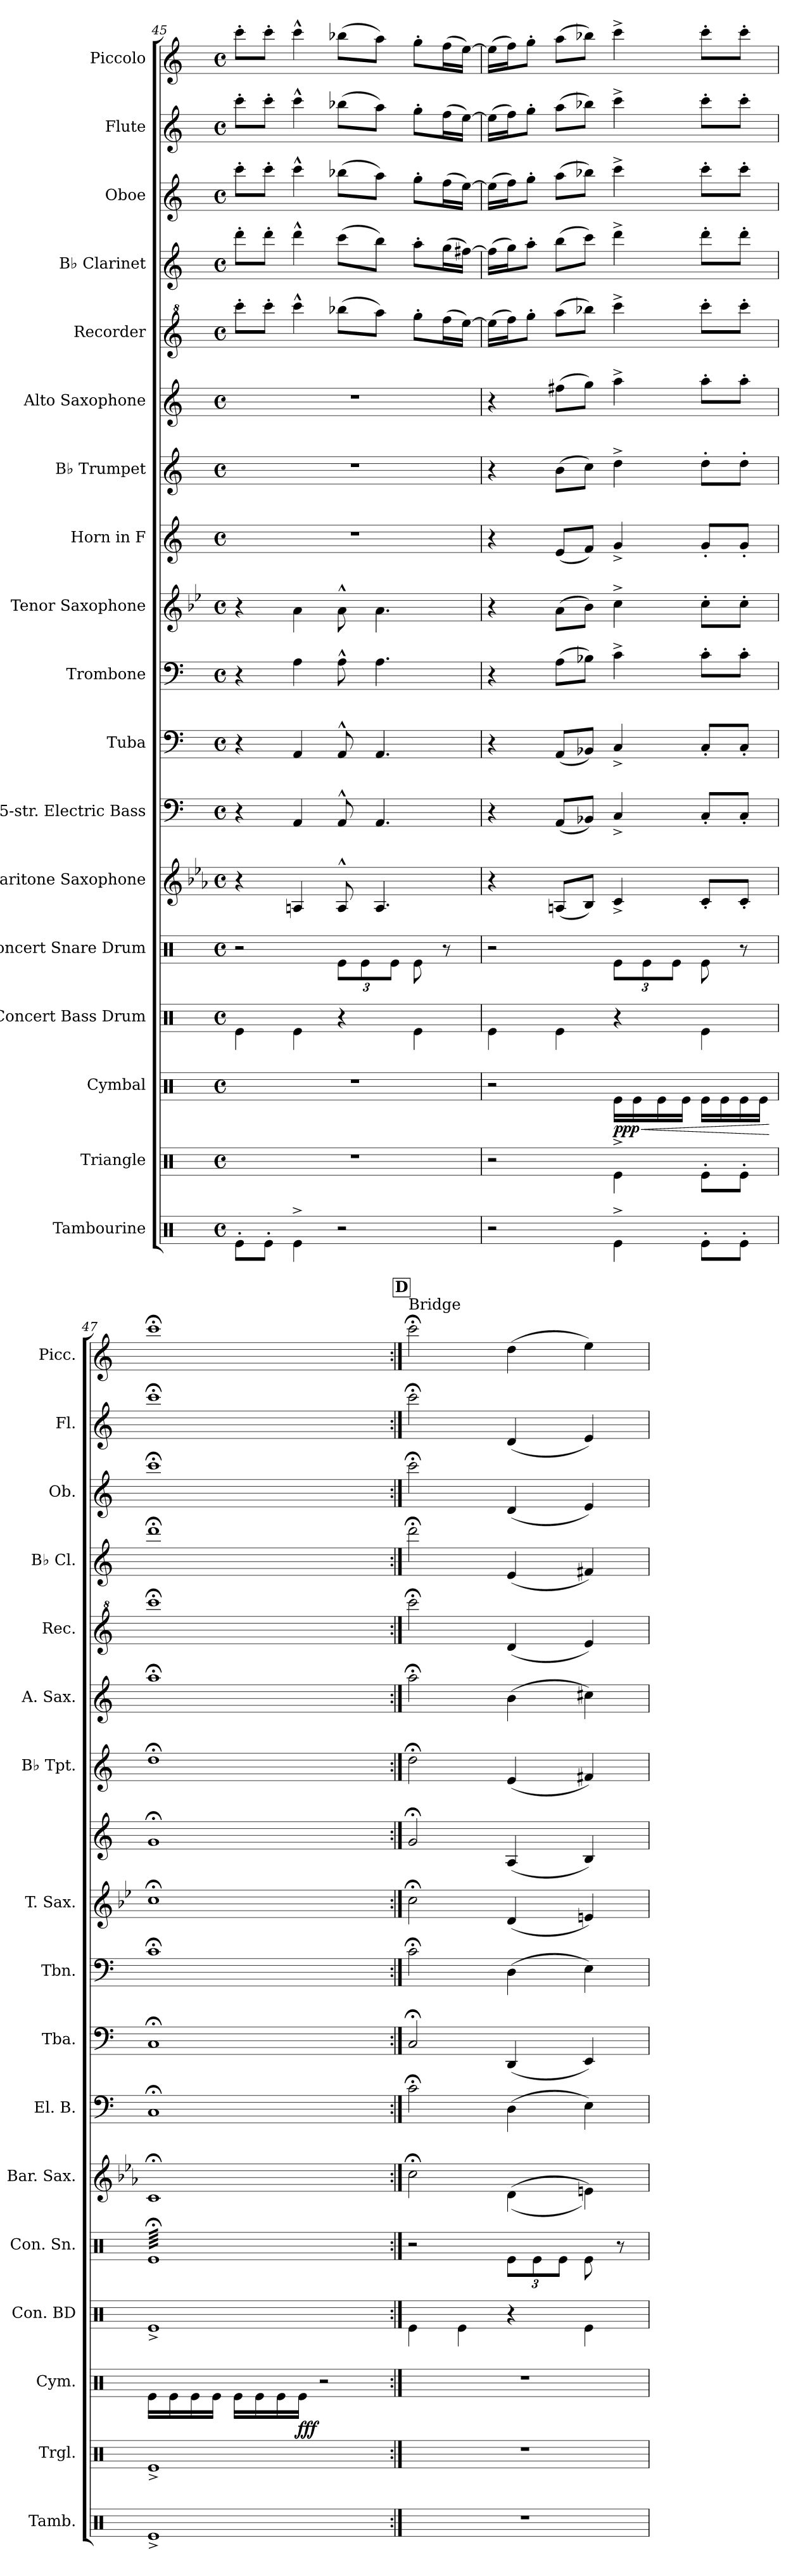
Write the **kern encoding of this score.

**kern	**kern	**kern	**dynam	**kern	**kern	**kern	**kern	**kern	**kern	**kern	**kern	**kern	**kern	**kern	**kern	**kern	**kern	**kern
*part18	*part17	*part16	*part16	*part15	*part14	*part13	*part12	*part11	*part10	*part9	*part8	*part7	*part6	*part5	*part4	*part3	*part2	*part1
*staff18	*staff17	*staff16	*staff16	*staff15	*staff14	*staff13	*staff12	*staff11	*staff10	*staff9	*staff8	*staff7	*staff6	*staff5	*staff4	*staff3	*staff2	*staff1
*I"Tambourine	*I"Triangle	*I"Cymbal	*	*I"Concert Bass Drum	*I"Concert Snare Drum	*I"Baritone Saxophone	*I"5-str. Electric Bass	*I"Tuba	*I"Trombone	*I"Tenor Saxophone	*I"Horn in F	*I"B♭ Trumpet	*I"Alto Saxophone	*I"Recorder	*I"B♭ Clarinet	*I"Oboe	*I"Flute	*I"Piccolo
*I'Tamb.	*I'Trgl.	*I'Cym.	*	*I'Con. BD	*I'Con. Sn.	*I'Bar. Sax.	*I'El. B.	*I'Tba.	*I'Tbn.	*I'T. Sax.	*	*I'B♭ Tpt.	*I'A. Sax.	*I'Rec.	*I'B♭ Cl.	*I'Ob.	*I'Fl.	*I'Picc.
*clefX	*clefX	*clefX	*	*clefX	*clefX	*clefG2	*clefF4	*clefF4	*clefF4	*clefG2	*clefG2	*clefG2	*clefG2	*clefG^2	*clefG2	*clefG2	*clefG2	*clefG2
*	*	*	*	*	*	*ITrd12c21	*ITrd7c12	*	*	*ITrd8c14	*ITrd4c7	*ITrd1c2	*ITrd5c9	*	*ITrd1c2	*	*	*ITrd-7c-12
*k[]	*k[]	*k[]	*	*k[]	*k[]	*k[b-e-a-]	*k[]	*k[]	*k[]	*k[b-e-]	*k[b-]	*k[b-e-]	*k[b-e-a-]	*k[]	*k[b-e-]	*k[]	*k[]	*k[]
*M4/4	*M4/4	*M4/4	*	*M4/4	*M4/4	*M4/4	*M4/4	*M4/4	*M4/4	*M4/4	*M4/4	*M4/4	*M4/4	*M4/4	*M4/4	*M4/4	*M4/4	*M4/4
*met(c)	*met(c)	*met(c)	*	*met(c)	*met(c)	*met(c)	*met(c)	*met(c)	*met(c)	*met(c)	*met(c)	*met(c)	*met(c)	*met(c)	*met(c)	*met(c)	*met(c)	*met(c)
=45	=45	=45	=45	=45	=45	=45	=45	=45	=45	=45	=45	=45	=45	=45	=45	=45	=45	=45
8Re'\L	1r	1r	.	4Re\	2r	4r	4r	4r	4r	4r	1r	1r	1r	8cccc'\L	8ccc'\L	8ccc'\L	8ccc'\L	8cccc'\L
8Re'\J	.	.	.	.	.	.	.	.	.	.	.	.	.	8cccc'\J	8ccc'\J	8ccc'\J	8ccc'\J	8cccc'\J
4Re^\	.	.	.	4Re\	.	4AAn/	4AAA/	4AA/	4A\	4A\	.	.	.	4cccc^^\	4ccc^^\	4ccc^^\	4ccc^^\	4cccc^^\
*	*	*	*	*	*Xbrackettup	*	*	*	*	*	*	*	*	*	*	*	*	*
2r	.	.	.	4r	12Re\L	8AA^^/	8AAA^^/	8AA^^/	8A^^\	8A^^\	.	.	.	(8bbb-X\L	(8bb-\L	(8bb-X\L	(8bb-X\L	(8bbb-X\L
.	.	.	.	.	12Re\	.	.	.	.	.	.	.	.	.	.	.	.	.
.	.	.	.	.	.	4.AA/	4.AAA/	4.AA/	4.A\	4.A\	.	.	.	8aaa\J)	8aa\J)	8aa\J)	8aa\J)	8aaa\J)
.	.	.	.	.	12Re\J	.	.	.	.	.	.	.	.	.	.	.	.	.
.	.	.	.	4Re\	8Re\	.	.	.	.	.	.	.	.	8ggg'\L	8gg'\L	8gg'\L	8gg'\L	8ggg'\L
.	.	.	.	.	8r	.	.	.	.	.	.	.	.	(16fff\L	(16ff\L	(16ff\L	(16ff\L	(16fff\L
.	.	.	.	.	.	.	.	.	.	.	.	.	.	[16eee\JJ)	[16een\JJ)	[16ee\JJ)	[16ee\JJ)	[16eee\JJ)
!!LO:PB:g=z
=46	=46	=46	=46	=46	=46	=46	=46	=46	=46	=46	=46	=46	=46	=46	=46	=46	=46	=46
2r	2r	2r	.	4Re\	2r	4r	4r	4r	4r	4r	4r	4r	4r	(16eee\LL]	(16ee\LL]	(16ee\LL]	(16ee\LL]	(16eee\LL]
.	.	.	.	.	.	.	.	.	.	.	.	.	.	16fff\J)	16ff\J)	16ff\J)	16ff\J)	16fff\J)
.	.	.	.	.	.	.	.	.	.	.	.	.	.	8ggg'\J	8gg'\J	8gg'\J	8gg'\J	8ggg'\J
.	.	.	.	4Re\	.	(8AAn/L	(8AAA/L	(8AA/L	(8A\L	(8A\L	(8A/L	(8a\L	(8an\L	(8aaa\L	(8aa\L	(8aa\L	(8aa\L	(8aaa\L
.	.	.	.	.	.	8BB-/J)	8BBB-X/J)	8BB-X/J)	8B-X\J)	8B-\J)	8B-/J)	8b-\J)	8b-\J)	8bbb-X\J)	8bb-\J)	8bb-X\J)	8bb-X\J)	8bbb-X\J)
!	!	!	!LO:HP:b	!	!	!	!	!	!	!	!	!	!	!	!	!	!	!
!	!	!	!LO:DY:n=1:b	!	!	!	!	!	!	!	!	!	!	!	!	!	!	!
4Re^\	4Re^\	16Re\LL	< ppp	4r	12Re\L	4C^/	4CC^/	4C^/	4c^\	4c^\	4c^/	4cc^\	4cc^\	4cccc^\	4ccc^\	4ccc^\	4ccc^\	4cccc^\
.	.	16Re\	.	.	.	.	.	.	.	.	.	.	.	.	.	.	.	.
.	.	.	.	.	12Re\	.	.	.	.	.	.	.	.	.	.	.	.	.
.	.	16Re\	.	.	.	.	.	.	.	.	.	.	.	.	.	.	.	.
.	.	.	.	.	12Re\J	.	.	.	.	.	.	.	.	.	.	.	.	.
.	.	16Re\JJ	.	.	.	.	.	.	.	.	.	.	.	.	.	.	.	.
8Re'\L	8Re'\L	16Re\LL	.	4Re\	8Re\	8C'/L	8CC'/L	8C'/L	8c'\L	8c'\L	8c'/L	8cc'\L	8cc'\L	8cccc'\L	8ccc'\L	8ccc'\L	8ccc'\L	8cccc'\L
.	.	16Re\	.	.	.	.	.	.	.	.	.	.	.	.	.	.	.	.
8Re'\J	8Re'\J	16Re\	.	.	8r	8C'/J	8CC'/J	8C'/J	8c'\J	8c'\J	8c'/J	8cc'\J	8cc'\J	8cccc'\J	8ccc'\J	8ccc'\J	8ccc'\J	8cccc'\J
.	.	16Re\JJ	.	.	.	.	.	.	.	.	.	.	.	.	.	.	.	.
.	.	.	[	.	.	.	.	.	.	.	.	.	.	.	.	.	.	.
=47	=47	=47	=47	=47	=47	=47	=47	=47	=47	=47	=47	=47	=47	=47	=47	=47	=47	=47
*	*	*	*	*	*tremolo	*	*	*	*	*	*	*	*	*	*	*	*	*
1Re^	1Re^	16Re\LL	.	1Re^	64Re;<LLLL	1C;<	1CC;<	1C;<	1c;<	1c;<	1c;<	1cc;<	1cc;<	1cccc;<	1ccc;<	1ccc;<	1ccc;<	1cccc;<
.	.	.	.	.	64Re;<	.	.	.	.	.	.	.	.	.	.	.	.	.
.	.	.	.	.	64Re;<	.	.	.	.	.	.	.	.	.	.	.	.	.
.	.	.	.	.	64Re;<	.	.	.	.	.	.	.	.	.	.	.	.	.
.	.	16Re\	.	.	64Re;<	.	.	.	.	.	.	.	.	.	.	.	.	.
.	.	.	.	.	64Re;<	.	.	.	.	.	.	.	.	.	.	.	.	.
.	.	.	.	.	64Re;<	.	.	.	.	.	.	.	.	.	.	.	.	.
.	.	.	.	.	64Re;<	.	.	.	.	.	.	.	.	.	.	.	.	.
.	.	16Re\	.	.	64Re;<	.	.	.	.	.	.	.	.	.	.	.	.	.
.	.	.	.	.	64Re;<	.	.	.	.	.	.	.	.	.	.	.	.	.
.	.	.	.	.	64Re;<	.	.	.	.	.	.	.	.	.	.	.	.	.
.	.	.	.	.	64Re;<	.	.	.	.	.	.	.	.	.	.	.	.	.
.	.	16Re\JJ	.	.	64Re;<	.	.	.	.	.	.	.	.	.	.	.	.	.
.	.	.	.	.	64Re;<	.	.	.	.	.	.	.	.	.	.	.	.	.
.	.	.	.	.	64Re;<	.	.	.	.	.	.	.	.	.	.	.	.	.
.	.	.	.	.	64Re;<	.	.	.	.	.	.	.	.	.	.	.	.	.
.	.	16Re\LL	.	.	64Re;<	.	.	.	.	.	.	.	.	.	.	.	.	.
.	.	.	.	.	64Re;<	.	.	.	.	.	.	.	.	.	.	.	.	.
.	.	.	.	.	64Re;<	.	.	.	.	.	.	.	.	.	.	.	.	.
.	.	.	.	.	64Re;<	.	.	.	.	.	.	.	.	.	.	.	.	.
.	.	16Re\	.	.	64Re;<	.	.	.	.	.	.	.	.	.	.	.	.	.
.	.	.	.	.	64Re;<	.	.	.	.	.	.	.	.	.	.	.	.	.
.	.	.	.	.	64Re;<	.	.	.	.	.	.	.	.	.	.	.	.	.
.	.	.	.	.	64Re;<	.	.	.	.	.	.	.	.	.	.	.	.	.
.	.	16Re\	.	.	64Re;<	.	.	.	.	.	.	.	.	.	.	.	.	.
.	.	.	.	.	64Re;<	.	.	.	.	.	.	.	.	.	.	.	.	.
.	.	.	.	.	64Re;<	.	.	.	.	.	.	.	.	.	.	.	.	.
.	.	.	.	.	64Re;<	.	.	.	.	.	.	.	.	.	.	.	.	.
!	!	!	!LO:DY:b	!	!	!	!	!	!	!	!	!	!	!	!	!	!	!
.	.	16Re\JJ	fff	.	64Re;<	.	.	.	.	.	.	.	.	.	.	.	.	.
.	.	.	.	.	64Re;<	.	.	.	.	.	.	.	.	.	.	.	.	.
.	.	.	.	.	64Re;<	.	.	.	.	.	.	.	.	.	.	.	.	.
.	.	.	.	.	64Re;<	.	.	.	.	.	.	.	.	.	.	.	.	.
.	.	2r	.	.	64Re;<	.	.	.	.	.	.	.	.	.	.	.	.	.
.	.	.	.	.	64Re;<	.	.	.	.	.	.	.	.	.	.	.	.	.
.	.	.	.	.	64Re;<	.	.	.	.	.	.	.	.	.	.	.	.	.
.	.	.	.	.	64Re;<	.	.	.	.	.	.	.	.	.	.	.	.	.
.	.	.	.	.	64Re;<	.	.	.	.	.	.	.	.	.	.	.	.	.
.	.	.	.	.	64Re;<	.	.	.	.	.	.	.	.	.	.	.	.	.
.	.	.	.	.	64Re;<	.	.	.	.	.	.	.	.	.	.	.	.	.
.	.	.	.	.	64Re;<	.	.	.	.	.	.	.	.	.	.	.	.	.
.	.	.	.	.	64Re;<	.	.	.	.	.	.	.	.	.	.	.	.	.
.	.	.	.	.	64Re;<	.	.	.	.	.	.	.	.	.	.	.	.	.
.	.	.	.	.	64Re;<	.	.	.	.	.	.	.	.	.	.	.	.	.
.	.	.	.	.	64Re;<	.	.	.	.	.	.	.	.	.	.	.	.	.
.	.	.	.	.	64Re;<	.	.	.	.	.	.	.	.	.	.	.	.	.
.	.	.	.	.	64Re;<	.	.	.	.	.	.	.	.	.	.	.	.	.
.	.	.	.	.	64Re;<	.	.	.	.	.	.	.	.	.	.	.	.	.
.	.	.	.	.	64Re;<	.	.	.	.	.	.	.	.	.	.	.	.	.
.	.	.	.	.	64Re;<	.	.	.	.	.	.	.	.	.	.	.	.	.
.	.	.	.	.	64Re;<	.	.	.	.	.	.	.	.	.	.	.	.	.
.	.	.	.	.	64Re;<	.	.	.	.	.	.	.	.	.	.	.	.	.
.	.	.	.	.	64Re;<	.	.	.	.	.	.	.	.	.	.	.	.	.
.	.	.	.	.	64Re;<	.	.	.	.	.	.	.	.	.	.	.	.	.
.	.	.	.	.	64Re;<	.	.	.	.	.	.	.	.	.	.	.	.	.
.	.	.	.	.	64Re;<	.	.	.	.	.	.	.	.	.	.	.	.	.
.	.	.	.	.	64Re;<	.	.	.	.	.	.	.	.	.	.	.	.	.
.	.	.	.	.	64Re;<	.	.	.	.	.	.	.	.	.	.	.	.	.
.	.	.	.	.	64Re;<	.	.	.	.	.	.	.	.	.	.	.	.	.
.	.	.	.	.	64Re;<	.	.	.	.	.	.	.	.	.	.	.	.	.
.	.	.	.	.	64Re;<	.	.	.	.	.	.	.	.	.	.	.	.	.
.	.	.	.	.	64Re;<	.	.	.	.	.	.	.	.	.	.	.	.	.
.	.	.	.	.	64Re;<	.	.	.	.	.	.	.	.	.	.	.	.	.
.	.	.	.	.	64Re;<	.	.	.	.	.	.	.	.	.	.	.	.	.
.	.	.	.	.	64Re;<JJJJ	.	.	.	.	.	.	.	.	.	.	.	.	.
*	*	*	*	*	*Xtremolo	*	*	*	*	*	*	*	*	*	*	*	*	*
!!LO:REH:place=s1:a:B:fs=14:t=D
=48:|!	=48:|!	=48:|!	=48:|!	=48:|!	=48:|!	=48:|!	=48:|!	=48:|!	=48:|!	=48:|!	=48:|!	=48:|!	=48:|!	=48:|!	=48:|!	=48:|!	=48:|!	=48:|!
!	!	!	!	!	!	!	!	!	!	!	!	!	!	!	!	!	!	!LO:TX:a:t=Bridge
1r	1r	1r	.	4Re\	2r	2c;<\	2C;<\	2C;</	2c;<\	2c;<\	2c;</	2cc;<\	2cc;<\	2cccc;<\	2ccc;<\	2ccc;<\	2ccc;<\	2cccc;<\
.	.	.	.	4Re\	.	.	.	.	.	.	.	.	.	.	.	.	.	.
.	.	.	.	4r	12Re\L	((4D\	(4DD\	(4DD/	(4D\	(4D/	(4D/	(4d/	(4d\	(4dd/	(4d/	(4d/	(4d/	(4ddd\
.	.	.	.	.	12Re\	.	.	.	.	.	.	.	.	.	.	.	.	.
.	.	.	.	.	12Re\J	.	.	.	.	.	.	.	.	.	.	.	.	.
.	.	.	.	4Re\	8Re\	4En\))	4EE\)	4EE/)	4E\)	4En/)	4E/)	4en/)	4en\)	4ee/)	4en/)	4e/)	4e/)	4eee\)
.	.	.	.	.	8r	.	.	.	.	.	.	.	.	.	.	.	.	.
=	=	=	=	=	=	=	=	=	=	=	=	=	=	=	=	=	=	=
*-	*-	*-	*-	*-	*-	*-	*-	*-	*-	*-	*-	*-	*-	*-	*-	*-	*-	*-
